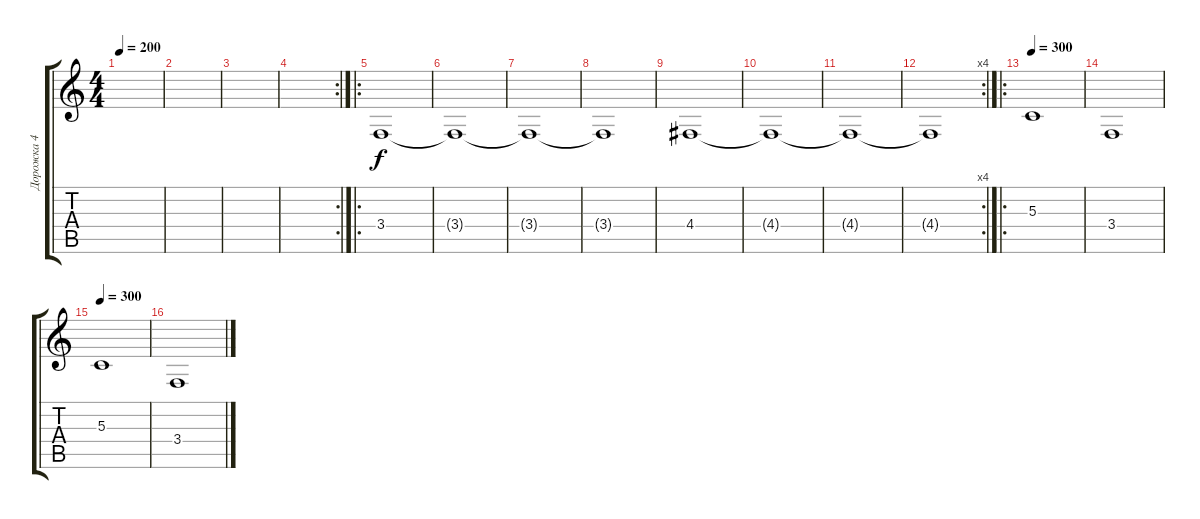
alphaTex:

\track ("Дорожка 4" "Дорожка 4") {instrument tremolostrings}
\staff {score tabs}
\tuning (E4 B3 G3 D3 A2 E2) {hide}
\ts (4 4)
\tempo 200
\clef g2
\ks c
|
|
|
\rc 2
|
\ro
3.4.1 |
3.4{t}.1 |
3.4{t}.1 |
3.4{t}.1 |
4.4.1 |
4.4{t}.1 |
4.4{t}.1 |
\rc 4
4.4{t}.1 |
\ro
\tempo 300
5.3.1 |
3.4.1 |
\tempo 300
5.3.1 |
3.4.1
